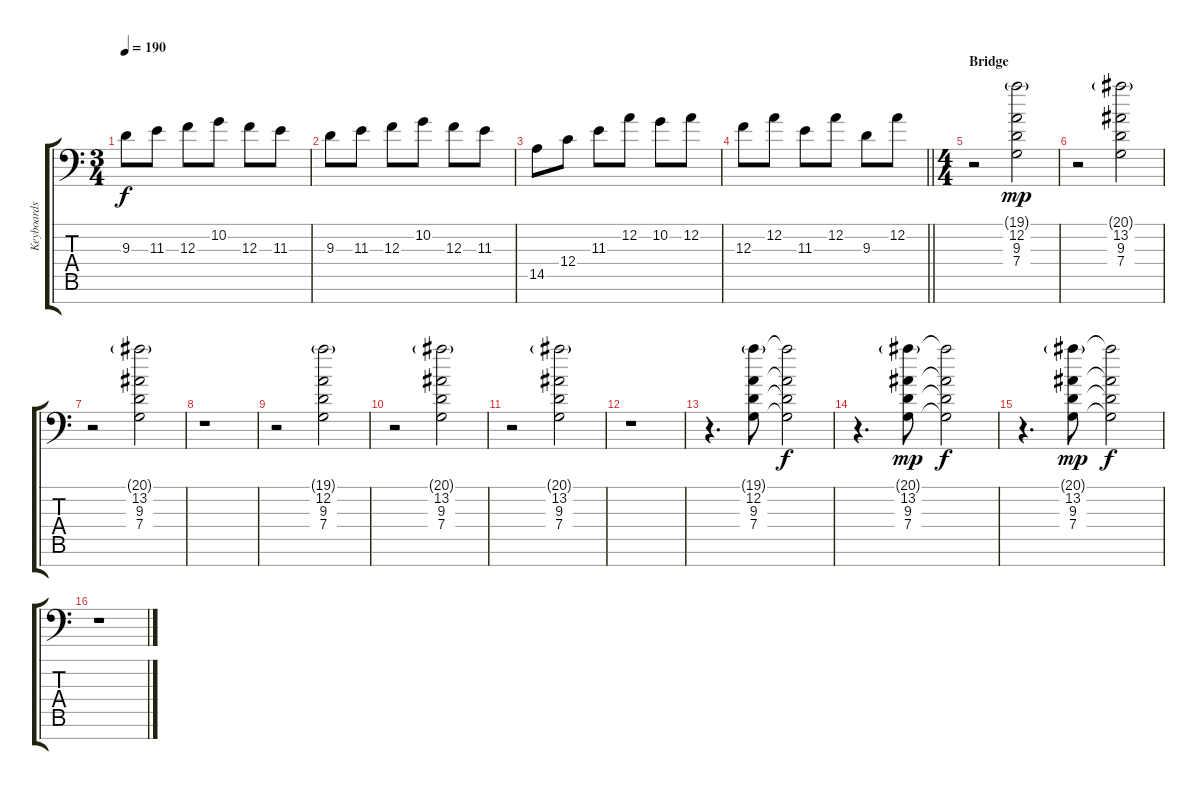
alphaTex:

\track ("Keyboards" "Keyboards") {instrument stringensemble1}
\staff {score tabs}
\tuning (D4 A3 F3 C3 G2 D2 A1) {hide}
\ts (3 4)
\tempo 190
\clef f4
\ks c
9.3.8{dy f} 11.3.8 12.3.8 10.2.8 12.3.8 11.3.8 |
9.3.8 11.3.8 12.3.8 10.2.8 12.3.8 11.3.8 |
14.5.8 12.4.8 11.3.8 12.2.8 10.2.8 12.2.8 |
\barLineRight lightlight
12.3.8 12.2.8 11.3.8 12.2.8 9.3.8 12.2.8 |
\ts (4 4)
\section ("" "Bridge")
r.2{volume 12 balance 8 instrument stringensemble2} (19.1{g} 12.2 9.3 7.4).2{dy mp} |
r.2 (20.1{g} 13.2 9.3 7.4).2 |
r.2 (20.1{g} 13.2 9.3 7.4).2 |
r.1 |
r.2 (19.1{g} 12.2 9.3 7.4).2 |
r.2 (20.1{g} 13.2 9.3 7.4).2 |
r.2 (20.1{g} 13.2 9.3 7.4).2 |
r.1 |
r.4{d volume 10} (19.1{g} 12.2 9.3 7.4).8 (19.1{t} 12.2{t} 9.3{t} 7.4{t}).2{dy f} |
r.4{d} (20.1{g} 13.2 9.3 7.4).8{dy mp} (20.1{t} 13.2{t} 9.3{t} 7.4{t}).2{dy f} |
r.4{d} (20.1{g} 13.2 9.3 7.4).8{dy mp} (20.1{t} 13.2{t} 9.3{t} 7.4{t}).2{dy f} |
r.1
